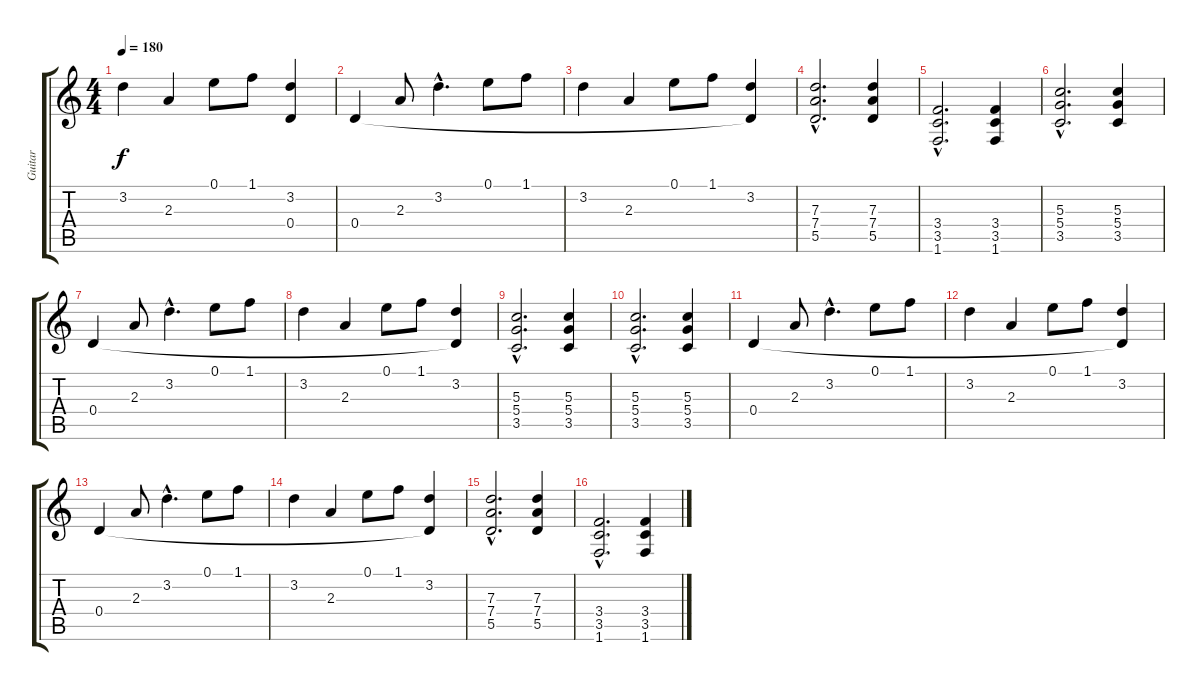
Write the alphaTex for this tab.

\track ("Guitar" "Guitar") {instrument electricguitarclean}
\staff {score tabs}
\tuning (E4 B3 G3 D3 A2 E2) {hide}
\ts (4 4)
\tempo 180
\clef g2
\ks c
3.2.4{dy f} 2.3.4 0.1.8 1.1.8 (3.2 0.4{t}).4 |
0.4.4 2.3.8 3.2{hac}.4{d} 0.1.8 1.1.8 |
3.2.4 2.3.4 0.1.8 1.1.8 (3.2 0.4{t}).4 |
(7.3{hac} 7.4{hac} 5.5{hac}).2{d volume 13 instrument electricguitarmuted} (7.3 7.4 5.5).4 |
(3.4{hac} 3.5{hac} 1.6{hac}).2{d} (3.4 3.5 1.6).4 |
(5.3{hac} 5.4{hac} 3.5{hac}).2{d} (5.3 5.4 3.5).4 |
0.4.4{instrument electricguitarclean} 2.3.8 3.2{hac}.4{d} 0.1.8 1.1.8 |
3.2.4 2.3.4 0.1.8 1.1.8 (3.2 0.4{t}).4 |
(5.3{hac} 5.4{hac} 3.5{hac}).2{d} (5.3 5.4 3.5).4 |
(5.3{hac} 5.4{hac} 3.5{hac}).2{d} (5.3 5.4 3.5).4 |
0.4.4 2.3.8 3.2{hac}.4{d} 0.1.8 1.1.8 |
3.2.4 2.3.4 0.1.8 1.1.8 (3.2 0.4{t}).4 |
0.4.4 2.3.8 3.2{hac}.4{d} 0.1.8 1.1.8 |
3.2.4 2.3.4 0.1.8 1.1.8 (3.2 0.4{t}).4 |
(7.3{hac} 7.4{hac} 5.5{hac}).2{d volume 13 instrument electricguitarmuted} (7.3 7.4 5.5).4 |
(3.4{hac} 3.5{hac} 1.6{hac}).2{d} (3.4 3.5 1.6).4
